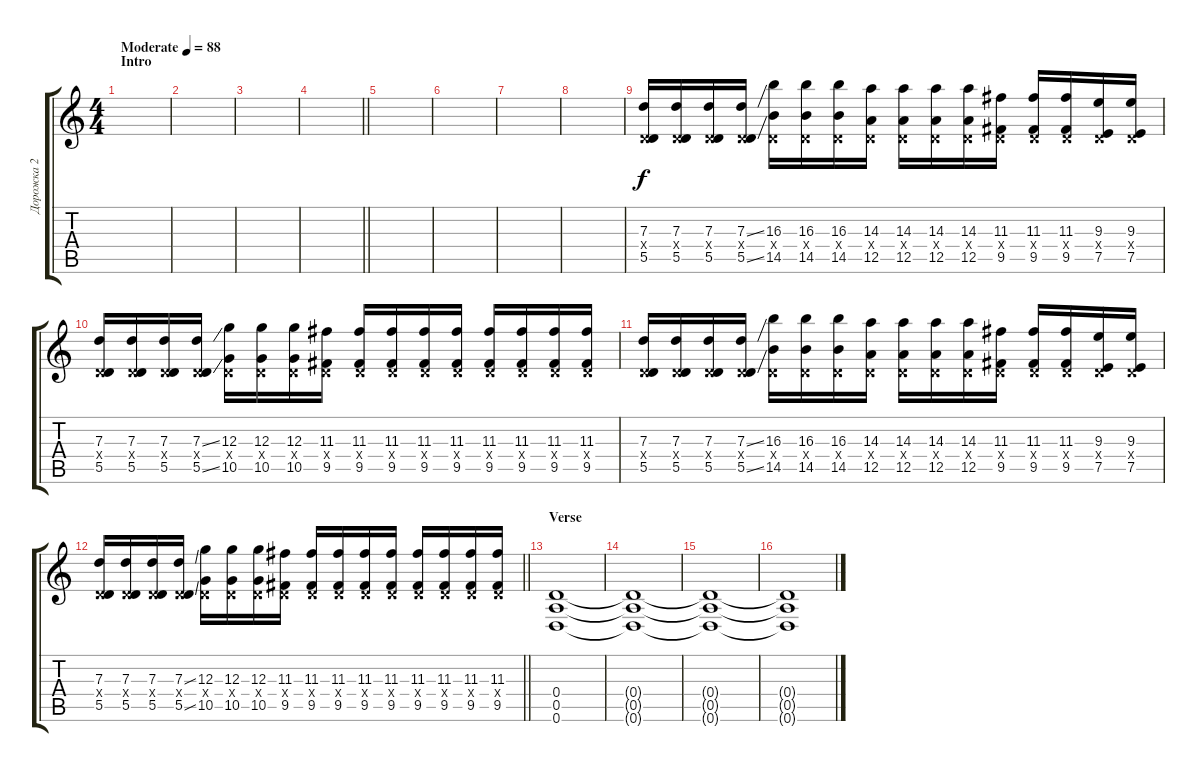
\track ("Дорожка 2" "Дорожка 2") {instrument distortionguitar}
\staff {score tabs}
\tuning (D4 B3 G3 D3 A2 D2) {hide}
\ts (4 4)
\section ("" "Intro")
\tempo (88 "Moderate")
\clef g2
\ks c
|
|
|
\barLineRight lightlight
|
\section ("" "")
|
|
|
|
(7.3 0.4{x} 5.5).16 (7.3 0.4{x} 5.5).16 (7.3 0.4{x} 5.5).16 (7.3{ss} 0.4{x} 5.5{ss}).16 (16.3 0.4{x} 14.5).16 (16.3 0.4{x} 14.5).16 (16.3 0.4{x} 14.5).16 (14.3 0.4{x} 12.5).16 (14.3 0.4{x} 12.5).16 (14.3 0.4{x} 12.5).16 (14.3 0.4{x} 12.5).16 (11.3 0.4{x} 9.5).16 (11.3 0.4{x} 9.5).16 (11.3 0.4{x} 9.5).16 (9.3 0.4{x} 7.5).16 (9.3 0.4{x} 7.5).16 |
(7.3 0.4{x} 5.5).16 (7.3 0.4{x} 5.5).16 (7.3 0.4{x} 5.5).16 (7.3{ss} 0.4{x} 5.5{ss}).16 (12.3 0.4{x} 10.5).16 (12.3 0.4{x} 10.5).16 (12.3 0.4{x} 10.5).16 (11.3 0.4{x} 9.5).16 (11.3 0.4{x} 9.5).16 (11.3 0.4{x} 9.5).16 (11.3 0.4{x} 9.5).16 (11.3 0.4{x} 9.5).16 (11.3 0.4{x} 9.5).16 (11.3 0.4{x} 9.5).16 (11.3 0.4{x} 9.5).16 (11.3 0.4{x} 9.5).16 |
(7.3 0.4{x} 5.5).16 (7.3 0.4{x} 5.5).16 (7.3 0.4{x} 5.5).16 (7.3{ss} 0.4{x} 5.5{ss}).16 (16.3 0.4{x} 14.5).16 (16.3 0.4{x} 14.5).16 (16.3 0.4{x} 14.5).16 (14.3 0.4{x} 12.5).16 (14.3 0.4{x} 12.5).16 (14.3 0.4{x} 12.5).16 (14.3 0.4{x} 12.5).16 (11.3 0.4{x} 9.5).16 (11.3 0.4{x} 9.5).16 (11.3 0.4{x} 9.5).16 (9.3 0.4{x} 7.5).16 (9.3 0.4{x} 7.5).16 |
\barLineRight lightlight
(7.3 0.4{x} 5.5).16 (7.3 0.4{x} 5.5).16 (7.3 0.4{x} 5.5).16 (7.3{ss} 0.4{x} 5.5{ss}).16 (12.3 0.4{x} 10.5).16 (12.3 0.4{x} 10.5).16 (12.3 0.4{x} 10.5).16 (11.3 0.4{x} 9.5).16 (11.3 0.4{x} 9.5).16 (11.3 0.4{x} 9.5).16 (11.3 0.4{x} 9.5).16 (11.3 0.4{x} 9.5).16 (11.3 0.4{x} 9.5).16 (11.3 0.4{x} 9.5).16 (11.3 0.4{x} 9.5).16 (11.3 0.4{x} 9.5).16 |
\section ("" "Verse")
(0.4 0.5 0.6).1{dy f volume 0} |
(0.4{t} 0.5{t} 0.6{t}).1 |
(0.4{t} 0.5{t} 0.6{t}).1 |
(0.4{t} 0.5{t} 0.6{t}).1
